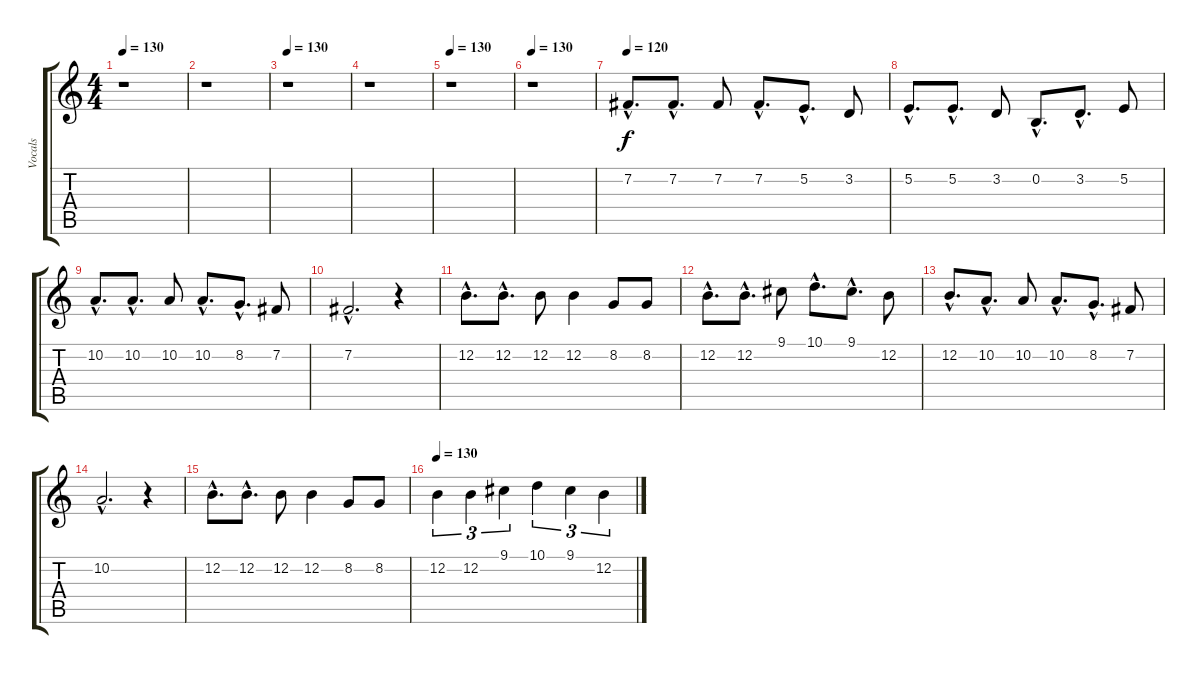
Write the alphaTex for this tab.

\track ("Vocals" "Vocals") {instrument lead2sawtooth}
\staff {score tabs}
\tuning (E4 B3 G3 D3 A2 E2) {hide}
\ts (4 4)
\tempo 130
\clef g2
\ks c
r.1{dy f} |
r.1 |
\tempo 130
r.1 |
r.1 |
\tempo 130
r.1 |
\tempo 130
r.1 |
\section ("" "")
\tempo 120
7.2{hac}.8{d} 7.2{hac}.8{d} 7.2.8 7.2{hac}.8{d} 5.2{hac}.8{d} 3.2.8 |
5.2{hac}.8{d} 5.2{hac}.8{d} 3.2.8 0.2{hac}.8{d} 3.2{hac}.8{d} 5.2.8 |
10.2{hac}.8{d} 10.2{hac}.8{d} 10.2.8 10.2{hac}.8{d} 8.2{hac}.8{d} 7.2.8 |
7.2{hac}.2{d} r.4 |
12.2{hac}.8{d} 12.2{hac}.8{d} 12.2.8 12.2.4 8.2.8 8.2.8 |
12.2{hac}.8{d} 12.2{hac}.8{d} 9.1.8 10.1{hac}.8{d} 9.1{hac}.8{d} 12.2.8 |
12.2{hac}.8{d} 10.2{hac}.8{d} 10.2.8 10.2{hac}.8{d} 8.2{hac}.8{d} 7.2.8 |
10.2{hac}.2{d} r.4 |
12.2{hac}.8{d} 12.2{hac}.8{d} 12.2.8 12.2.4 8.2.8 8.2.8 |
\tempo 130
12.2.4{tu (3 2)} 12.2.4{tu (3 2)} 9.1.4{tu (3 2)} 10.1.4{tu (3 2)} 9.1.4{tu (3 2)} 12.2.4{tu (3 2)}
